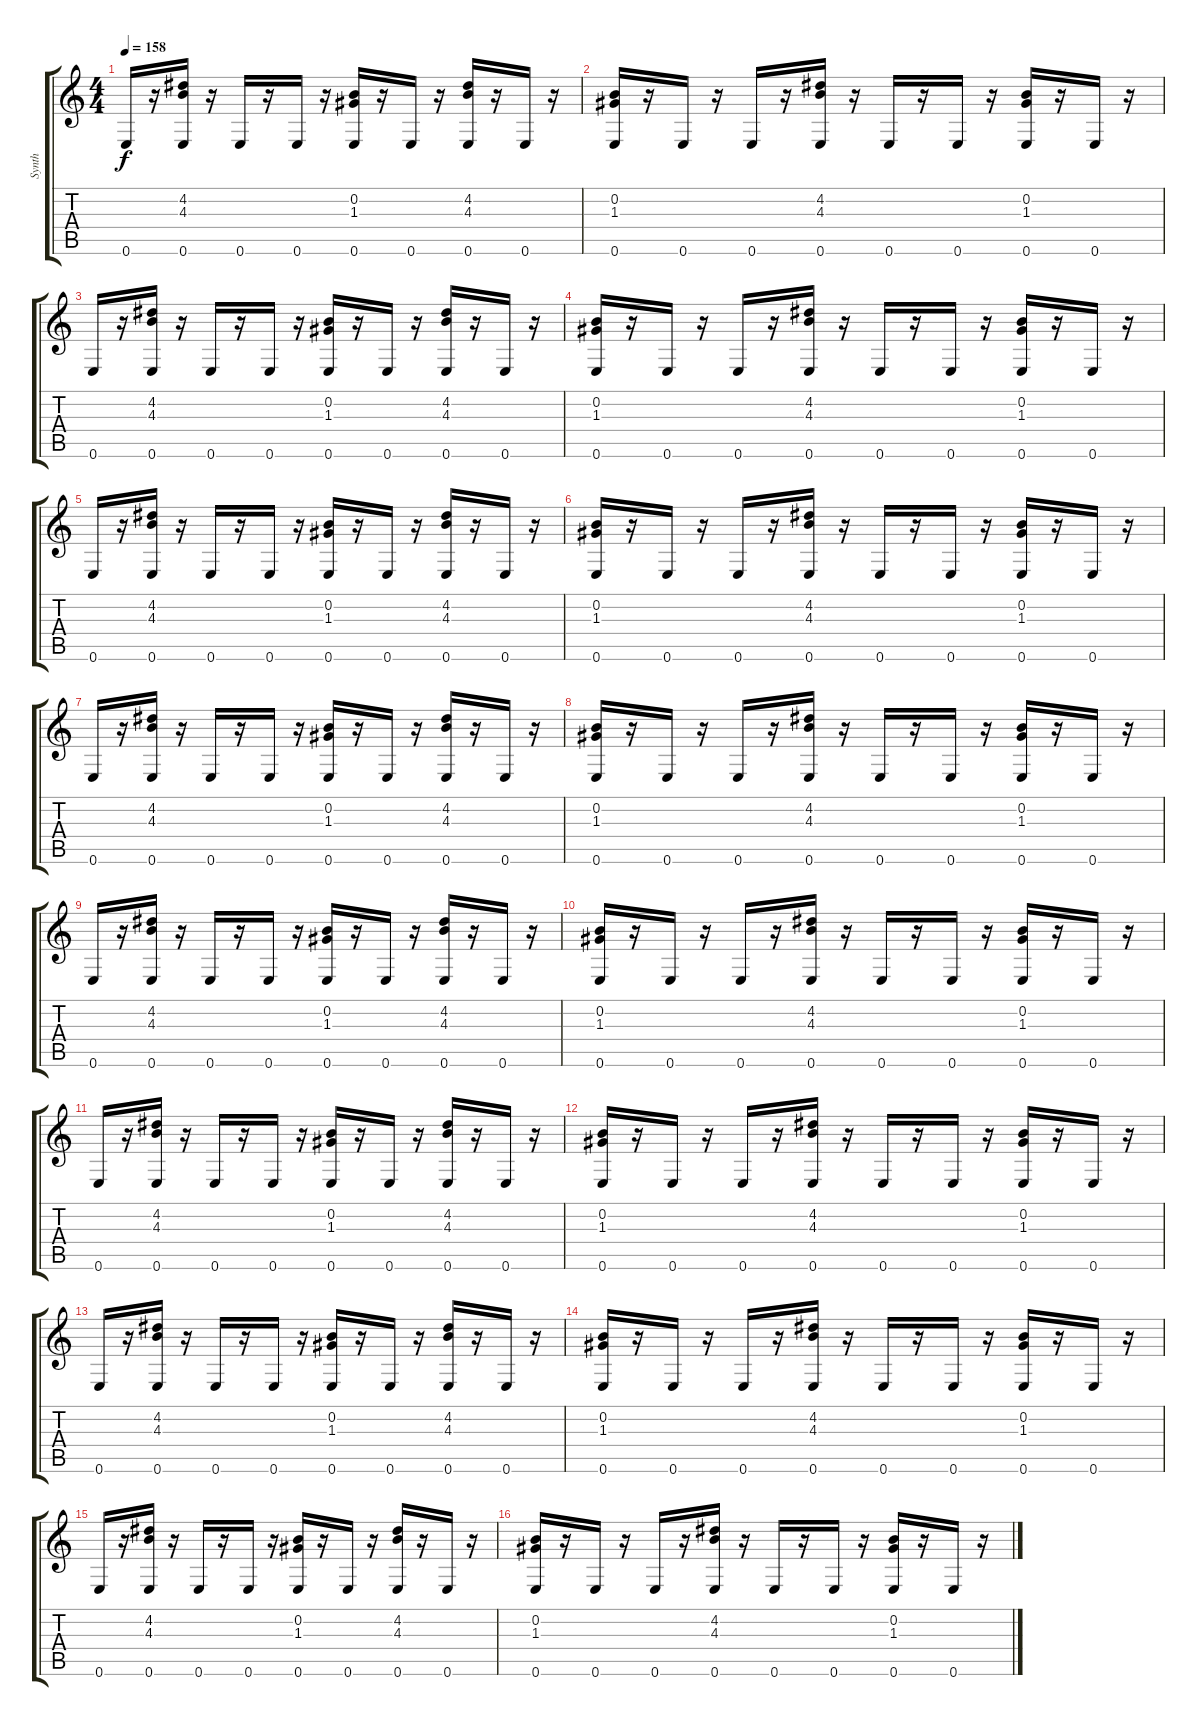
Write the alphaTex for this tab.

\track ("Synth" "Synth") {instrument synthbass1}
\staff {score tabs}
\tuning (E4 B3 G3 D3 A2 E2) {hide}
\ts (4 4)
\tempo 158
\clef g2
\ks c
0.6.16{dy f} r.16 (4.2 4.3 0.6).16 r.16 0.6.16 r.16 0.6.16 r.16 (0.2 1.3 0.6).16 r.16 0.6.16 r.16 (4.2 4.3 0.6).16 r.16 0.6.16 r.16 |
(0.2 1.3 0.6).16 r.16 0.6.16 r.16 0.6.16 r.16 (4.2 4.3 0.6).16 r.16 0.6.16 r.16 0.6.16 r.16 (0.2 1.3 0.6).16 r.16 0.6.16 r.16 |
0.6.16 r.16 (4.2 4.3 0.6).16 r.16 0.6.16 r.16 0.6.16 r.16 (0.2 1.3 0.6).16 r.16 0.6.16 r.16 (4.2 4.3 0.6).16 r.16 0.6.16 r.16 |
(0.2 1.3 0.6).16 r.16 0.6.16 r.16 0.6.16 r.16 (4.2 4.3 0.6).16 r.16 0.6.16 r.16 0.6.16 r.16 (0.2 1.3 0.6).16 r.16 0.6.16 r.16 |
0.6.16 r.16 (4.2 4.3 0.6).16 r.16 0.6.16 r.16 0.6.16 r.16 (0.2 1.3 0.6).16 r.16 0.6.16 r.16 (4.2 4.3 0.6).16 r.16 0.6.16 r.16 |
(0.2 1.3 0.6).16 r.16 0.6.16 r.16 0.6.16 r.16 (4.2 4.3 0.6).16 r.16 0.6.16 r.16 0.6.16 r.16 (0.2 1.3 0.6).16 r.16 0.6.16 r.16 |
0.6.16 r.16 (4.2 4.3 0.6).16 r.16 0.6.16 r.16 0.6.16 r.16 (0.2 1.3 0.6).16 r.16 0.6.16 r.16 (4.2 4.3 0.6).16 r.16 0.6.16 r.16 |
(0.2 1.3 0.6).16 r.16 0.6.16 r.16 0.6.16 r.16 (4.2 4.3 0.6).16 r.16 0.6.16 r.16 0.6.16 r.16 (0.2 1.3 0.6).16 r.16 0.6.16 r.16 |
0.6.16 r.16 (4.2 4.3 0.6).16 r.16 0.6.16 r.16 0.6.16 r.16 (0.2 1.3 0.6).16 r.16 0.6.16 r.16 (4.2 4.3 0.6).16 r.16 0.6.16 r.16 |
(0.2 1.3 0.6).16 r.16 0.6.16 r.16 0.6.16 r.16 (4.2 4.3 0.6).16 r.16 0.6.16 r.16 0.6.16 r.16 (0.2 1.3 0.6).16 r.16 0.6.16 r.16 |
0.6.16 r.16 (4.2 4.3 0.6).16 r.16 0.6.16 r.16 0.6.16 r.16 (0.2 1.3 0.6).16 r.16 0.6.16 r.16 (4.2 4.3 0.6).16 r.16 0.6.16 r.16 |
(0.2 1.3 0.6).16 r.16 0.6.16 r.16 0.6.16 r.16 (4.2 4.3 0.6).16 r.16 0.6.16 r.16 0.6.16 r.16 (0.2 1.3 0.6).16 r.16 0.6.16 r.16 |
0.6.16 r.16 (4.2 4.3 0.6).16 r.16 0.6.16 r.16 0.6.16 r.16 (0.2 1.3 0.6).16 r.16 0.6.16 r.16 (4.2 4.3 0.6).16 r.16 0.6.16 r.16 |
(0.2 1.3 0.6).16 r.16 0.6.16 r.16 0.6.16 r.16 (4.2 4.3 0.6).16 r.16 0.6.16 r.16 0.6.16 r.16 (0.2 1.3 0.6).16 r.16 0.6.16 r.16 |
0.6.16 r.16 (4.2 4.3 0.6).16 r.16 0.6.16 r.16 0.6.16 r.16 (0.2 1.3 0.6).16 r.16 0.6.16 r.16 (4.2 4.3 0.6).16 r.16 0.6.16 r.16 |
(0.2 1.3 0.6).16 r.16 0.6.16 r.16 0.6.16 r.16 (4.2 4.3 0.6).16 r.16 0.6.16 r.16 0.6.16 r.16 (0.2 1.3 0.6).16 r.16 0.6.16 r.16
